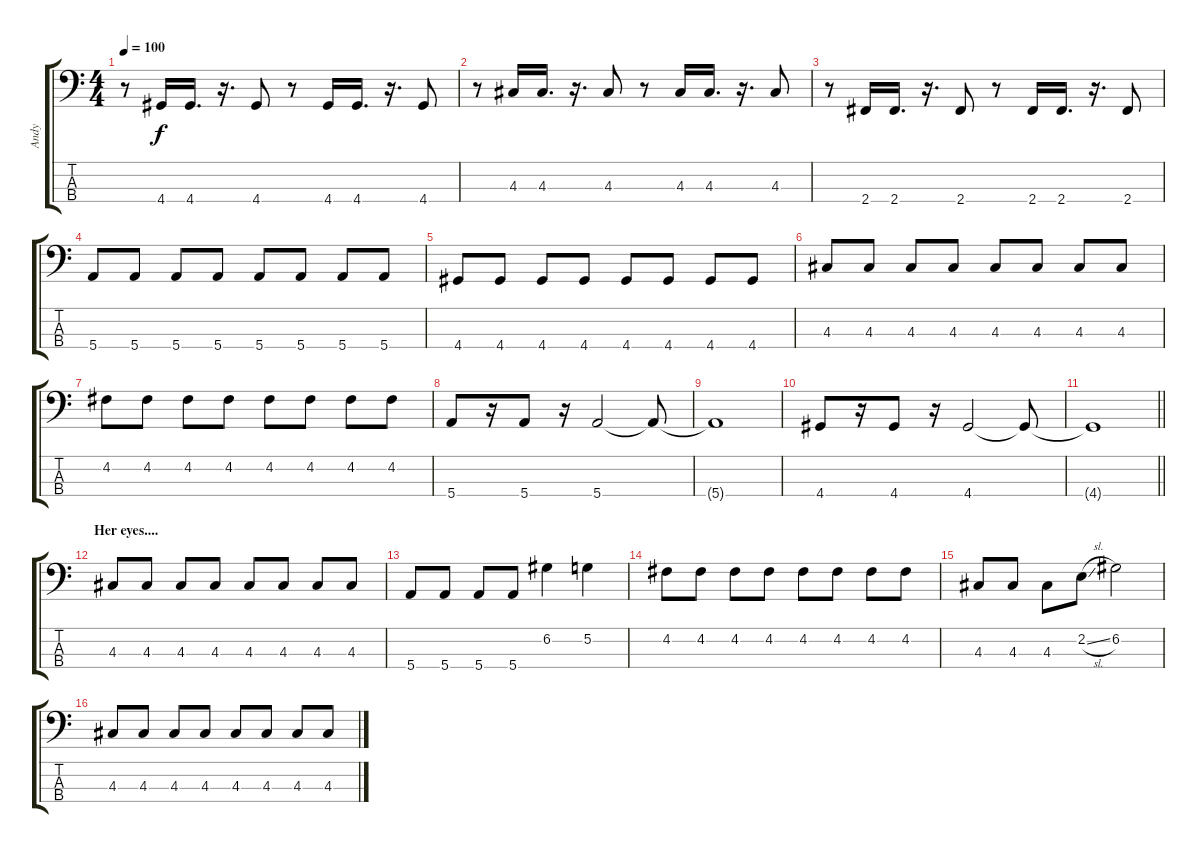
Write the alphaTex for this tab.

\track ("Andy" "Andy") {instrument electricbassfinger}
\staff {score tabs}
\tuning (G2 D2 A1 E1) {hide}
\ts (4 4)
\tempo 100
\clef f4
\ks c
r.8{dy f} 4.4.16 4.4.16{d} r.16{d} 4.4.8 r.8 4.4.16 4.4.16{d} r.16{d} 4.4.8 |
r.8 4.3.16 4.3.16{d} r.16{d} 4.3.8 r.8 4.3.16 4.3.16{d} r.16{d} 4.3.8 |
r.8 2.4.16 2.4.16{d} r.16{d} 2.4.8 r.8 2.4.16 2.4.16{d} r.16{d} 2.4.8 |
5.4.8 5.4.8 5.4.8 5.4.8 5.4.8 5.4.8 5.4.8 5.4.8 |
4.4.8 4.4.8 4.4.8 4.4.8 4.4.8 4.4.8 4.4.8 4.4.8 |
4.3.8 4.3.8 4.3.8 4.3.8 4.3.8 4.3.8 4.3.8 4.3.8 |
4.2.8 4.2.8 4.2.8 4.2.8 4.2.8 4.2.8 4.2.8 4.2.8 |
5.4.8 r.16 5.4.8 r.16 5.4.2 5.4{t}.8 |
5.4{t}.1 |
4.4.8 r.16 4.4.8 r.16 4.4.2 4.4{t}.8 |
\barLineRight lightlight
4.4{t}.1 |
\section ("" "Her eyes....")
4.3.8{volume 10} 4.3.8 4.3.8 4.3.8 4.3.8 4.3.8 4.3.8 4.3.8 |
5.4.8 5.4.8 5.4.8 5.4.8 6.2.4 5.2.4 |
4.2.8 4.2.8 4.2.8 4.2.8 4.2.8 4.2.8 4.2.8 4.2.8 |
4.3.8 4.3.8 4.3.8 2.2{sl}.8 6.2.2 |
4.3.8 4.3.8 4.3.8 4.3.8 4.3.8 4.3.8 4.3.8 4.3.8
